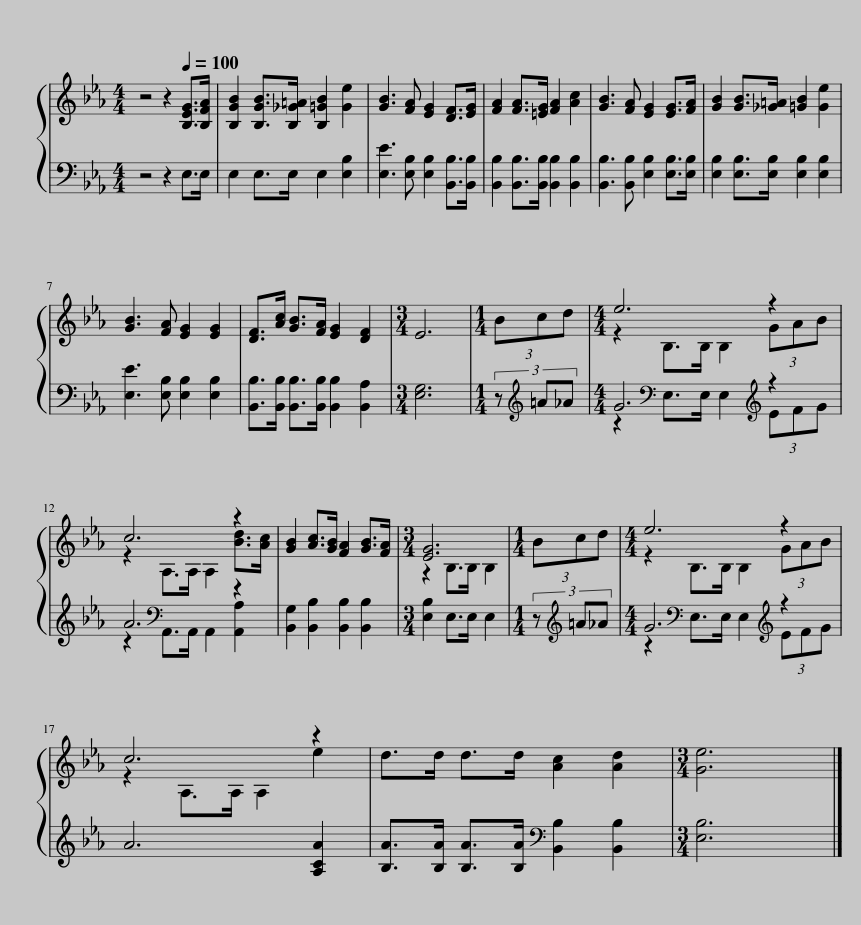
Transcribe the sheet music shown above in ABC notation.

X:1
%%score { ( 1 3 ) | ( 2 4 ) }
L:1/8
M:4/4
I:linebreak $
K:Eb
V:1 treble
V:3 treble
V:2 bass
V:4 bass
V:1
 z4 z2[Q:1/4=100] [B,EG]>[B,FA] | [B,GB]2 [B,GB]>[B,_G=A] [B,=GB]2 [Ge]2 | [GB]3 [FA] [EG]2 [DF]>[EG] | [FA]2 [FA]>[=EG] [FA]2 [Ac]2 | [GB]3 [FA] [EG]2 [EG]>[FA] | %5
 [GB]2 [GB]>[_G=A] [=GB]2 [Ge]2 |$ [GB]3 [FA] [EG]2 [EG]2 | [DF]>[Ac] [GB]>[FA] [EG]2 [DF]2 |[M:3/4] E6 |[M:1/4] (3Bcd | %10
[M:4/4] e6 z2 |$ c6 z2 | [GB]2 [Ac]>[GB] [FA]2 [GB]>[FA] |[M:3/4] [EG]6 |[M:1/4] (3Bcd | %15
[M:4/4] e6 z2 |$ c6 z2 | d>d d>d [Ac]2 [Ad]2 |[M:3/4] [Ge]6 |] %19
V:2
 z4 z2 E,>E, | E,2 E,>E, E,2 [E,B,]2 | [E,E]3 [E,B,] [E,B,]2 [B,,B,]>[B,,B,] | [B,,B,]2 [B,,B,]>[B,,B,] [B,,B,]2 [B,,B,]2 | [B,,B,]3 [B,,B,] [E,B,]2 [E,B,]>[E,B,] | %5
 [E,B,]2 [E,B,]>[E,B,] [E,B,]2 [E,B,]2 |$ [E,E]3 [E,B,] [E,B,]2 [E,B,]2 | [B,,B,]>[B,,B,] [B,,B,]>[B,,B,] [B,,B,]2 [B,,A,]2 |[M:3/4] [E,G,]6 |[M:1/4] (3z[K:treble] =A_A | %10
[M:4/4] G6[K:bass][K:treble] z2 |$ A6[K:bass] z2 | [B,,G,]2 [B,,B,]2 [B,,B,]2 [B,,B,]2 |[M:3/4] [E,B,]2 E,>E, E,2 |[M:1/4] (3z[K:treble] =A_A | %15
[M:4/4] G6[K:bass][K:treble] z2 |$ A6 [A,CA]2 | [B,A]>[B,A] [B,A]>[B,A][K:bass] [B,,B,]2 [B,,B,]2 |[M:3/4] [E,B,]6 |] %19
V:3
 x8 | x8 | x8 | x8 | x8 | %5
 x8 |$ x8 | x8 |[M:3/4] x6 |[M:1/4] x2 | %10
[M:4/4] z2 B,>B, B,2 (3GAB |$ z2 A,>A, A,2 [Bd]>[Ac] | x8 |[M:3/4] z2 B,>B, B,2 |[M:1/4] x2 | %15
[M:4/4] z2 B,>B, B,2 (3GAB |$ z2 A,>A, A,2 e2 | x8 |[M:3/4] x6 |] %19
V:4
 x8 | x8 | x8 | x8 | x8 | %5
 x8 |$ x8 | x8 |[M:3/4] x6 |[M:1/4] x2/3[K:treble] x4/3 | %10
[M:4/4] z2[K:bass] E,>E, E,2[K:treble] (3EFG |$ z2[K:bass] A,,>A,, A,,2 [A,,A,]2 | x8 |[M:3/4] x6 |[M:1/4] x2/3[K:treble] x4/3 | %15
[M:4/4] z2[K:bass] E,>E, E,2[K:treble] (3EFG |$ x8 | x4[K:bass] x4 |[M:3/4] x6 |] %19
